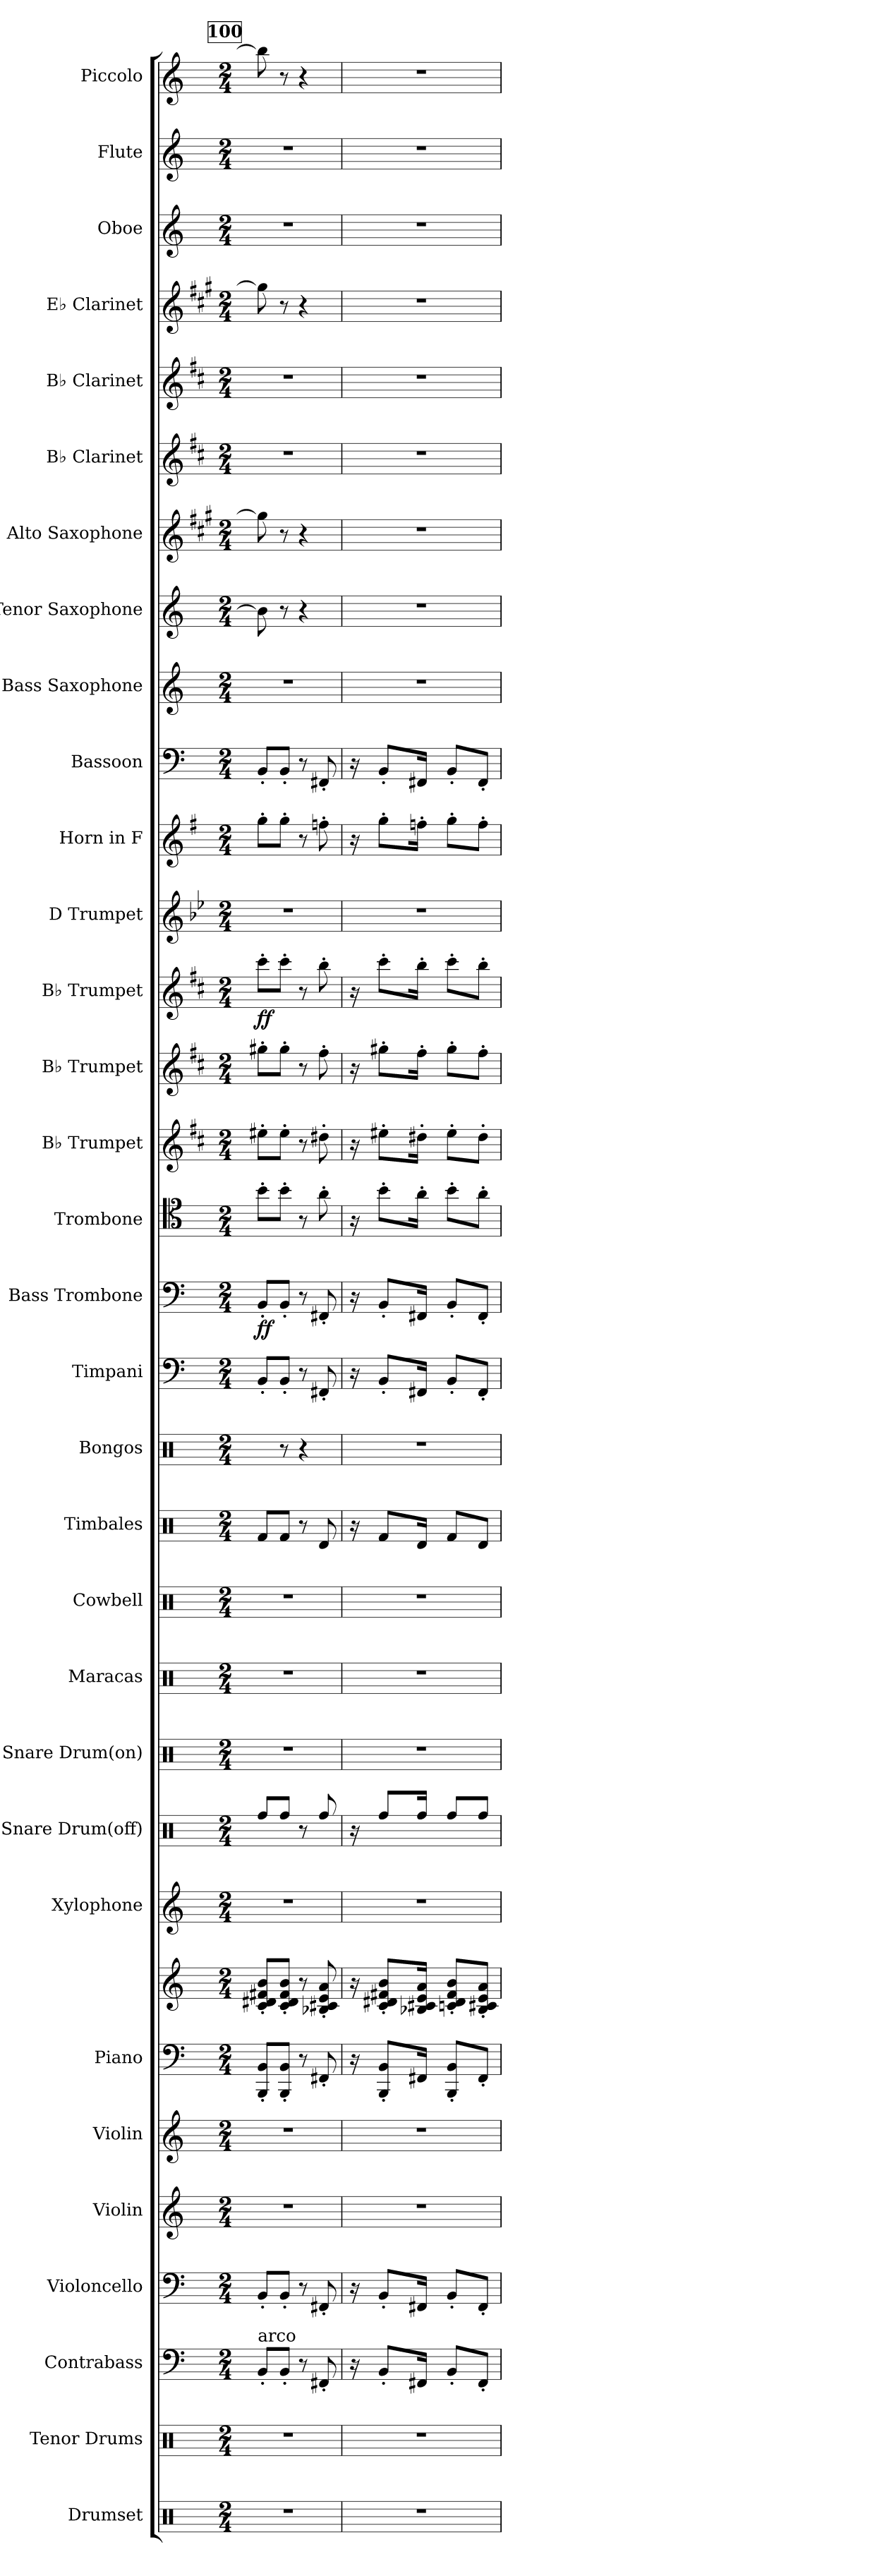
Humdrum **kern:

**kern	**kern	**kern	**kern	**kern	**kern	**kern	**kern	**kern	**kern	**kern	**kern	**kern	**kern	**kern	**kern	**kern	**dynam	**kern	**kern	**kern	**kern	**dynam	**kern	**kern	**kern	**kern	**kern	**kern	**kern	**kern	**kern	**kern	**kern	**kern
*part32	*part31	*part30	*part29	*part28	*part27	*part26	*part26	*part25	*part24	*part23	*part22	*part21	*part20	*part19	*part18	*part17	*part17	*part16	*part15	*part14	*part13	*part13	*part12	*part11	*part10	*part9	*part8	*part7	*part6	*part5	*part4	*part3	*part2	*part1
*staff33	*staff32	*staff31	*staff30	*staff29	*staff28	*staff27	*staff26	*staff25	*staff24	*staff23	*staff22	*staff21	*staff20	*staff19	*staff18	*staff17	*staff17	*staff16	*staff15	*staff14	*staff13	*staff13	*staff12	*staff11	*staff10	*staff9	*staff8	*staff7	*staff6	*staff5	*staff4	*staff3	*staff2	*staff1
*I"Drumset	*I"Tenor Drums	*I"Contrabass	*I"Violoncello	*I"Violin	*I"Violin	*I"Piano	*	*I"Xylophone	*I"Snare Drum(off)	*I"Snare Drum(on)	*I"Maracas	*I"Cowbell	*I"Timbales	*I"Bongos	*I"Timpani	*I"Bass Trombone	*	*I"Trombone	*I"B♭ Trumpet	*I"B♭ Trumpet	*I"B♭ Trumpet	*	*I"D Trumpet	*I"Horn in F	*I"Bassoon	*I"Bass Saxophone	*I"Tenor Saxophone	*I"Alto Saxophone	*I"B♭ Clarinet	*I"B♭ Clarinet	*I"E♭ Clarinet	*I"Oboe	*I"Flute	*I"Piccolo
*I'Drs.	*I'T.D.	*I'Cb.	*I'Vc.	*I'Vln.	*I'Vln.	*I'Pno.	*	*I'Xyl.	*	*I'Sn. Dr.	*I'Mrcs.	*I'Cowbell	*I'Timb.	*I'Bongos	*I'Timp.	*I'B. Tbn.	*	*I'Tbn.	*I'B♭ Tpt.	*I'B♭ Tpt.	*I'B♭ Tpt.	*	*I'D Tpt.	*	*I'Bsn.	*I'B. Sax.	*I'T. Sax.	*I'A. Sax.	*I'B♭ Cl.	*I'B♭ Cl.	*I'E♭ Cl.	*I'Ob.	*I'Fl.	*I'Picc.
*clefX	*clefX	*clefF4	*clefF4	*clefG2	*clefG2	*clefF4	*clefG2	*clefG2	*clefX	*clefX	*clefX	*clefX	*clefX	*clefX	*clefF4	*clefF4	*	*clefC4	*clefG2	*clefG2	*clefG2	*	*clefG2	*clefG2	*clefF4	*clefG2	*clefG2	*clefG2	*clefG2	*clefG2	*clefG2	*clefG2	*clefG2	*clefG2
*	*	*ITrd7c12	*	*	*	*	*	*ITrd-7c-12	*	*	*	*	*	*	*	*	*	*	*ITrd1c2	*ITrd1c2	*ITrd1c2	*	*ITrd-1c-2	*ITrd4c7	*	*ITrd15c26	*ITrd8c14	*ITrd5c9	*ITrd1c2	*ITrd1c2	*ITrd-2c-3	*	*	*ITrd-7c-12
*k[]	*k[]	*k[]	*k[]	*k[]	*k[]	*k[]	*k[]	*k[]	*k[]	*k[]	*k[]	*k[]	*k[]	*k[]	*k[]	*k[]	*	*k[]	*k[]	*k[]	*k[]	*	*k[]	*k[]	*k[]	*k[]	*k[]	*k[]	*k[]	*k[]	*k[]	*k[]	*k[]	*k[]
*M2/4	*M2/4	*M2/4	*M2/4	*M2/4	*M2/4	*M2/4	*M2/4	*M2/4	*M2/4	*M2/4	*M2/4	*M2/4	*M2/4	*M2/4	*M2/4	*M2/4	*	*M2/4	*M2/4	*M2/4	*M2/4	*	*M2/4	*M2/4	*M2/4	*M2/4	*M2/4	*M2/4	*M2/4	*M2/4	*M2/4	*M2/4	*M2/4	*M2/4
!!LO:REH:place=s1:a:B:fs=14:t=100
=43	=43	=43	=43	=43	=43	=43	=43	=43	=43	=43	=43	=43	=43	=43	=43	=43	=43	=43	=43	=43	=43	=43	=43	=43	=43	=43	=43	=43	=43	=43	=43	=43	=43	=43
!	!	!LO:TX:a:t=arco	!	!	!	!	!	!	!	!	!	!	!	!	!	!	!	!	!	!	!	!	!	!	!	!	!	!	!	!	!	!	!	!
!	!	!	!	!	!	!	!	!	!	!	!	!	!	!	!	!	!LO:DY:b	!	!	!	!	!LO:DY:b	!	!	!	!	!	!	!	!	!	!	!	!
2r	2r	8BBB'/L	8BB'/L	2r	2r	8BBB/' 8BB/'L	8c/' 8d#X/' 8f#X/' 8b/'L	2r	8Rff/L	2r	2r	2r	8Rf/L	8R/	8BB'/L	8BB'/L	ff	8b'\L	8dd#X'\L	8ff#X'\L	8bb'\L	ff	2r	8cc'\L	8BB'/L	2r	8B\]	8b\]	2r	2r	8bb\]	2r	2r	8bbb\]
.	.	8BBB'/J	8BB'/J	.	.	8BBB/' 8BB/'J	8c/' 8d#/' 8f#/' 8b/'J	.	8Rff/J	.	.	.	8Rf/J	8r	8BB'/J	8BB'/J	.	8b'\J	8dd#'\J	8ff#'\J	8bb'\J	.	.	8cc'\J	8BB'/J	.	8r	8r	.	.	8r	.	.	8r
.	.	8r	8r	.	.	8r	8r	.	8r	.	.	.	8r	4r	8r	8r	.	8r	8r	8r	8r	.	.	8r	8r	.	4r	4r	.	.	4r	.	.	4r
.	.	8FFF#X'/	8FF#X'/	.	.	8FF#X'/	8B-X/' 8c#X/' 8e/' 8a/'	.	8Rff/	.	.	.	8Rd/	.	8FF#X'/	8FF#X'/	.	8a'\	8cc#X'\	8ee'\	8aa'\	.	.	8b-X'\	8FF#X'/	.	.	.	.	.	.	.	.	.
=44	=44	=44	=44	=44	=44	=44	=44	=44	=44	=44	=44	=44	=44	=44	=44	=44	=44	=44	=44	=44	=44	=44	=44	=44	=44	=44	=44	=44	=44	=44	=44	=44	=44	=44
2r	2r	16r	16r	2r	2r	16r	16r	2r	16r	2r	2r	2r	16r	2r	16r	16r	.	16r	16r	16r	16r	.	2r	16r	16r	2r	2r	2r	2r	2r	2r	2r	2r	2r
.	.	8BBB'/L	8BB'/L	.	.	8BBB/' 8BB/'L	8c/' 8d#X/' 8f#X/' 8b/'L	.	8Rff/L	.	.	.	8Rf/L	.	8BB'/L	8BB'/L	.	8b'\L	8dd#X'\L	8ff#X'\L	8bb'\L	.	.	8cc'\L	8BB'/L	.	.	.	.	.	.	.	.	.
.	.	16FFF#X/Jk	16FF#X/Jk	.	.	16FF#X/Jk	16B-X/ 16c#X/ 16e/ 16a/Jk	.	16Rff/Jk	.	.	.	16Rd/Jk	.	16FF#X/Jk	16FF#X/Jk	.	16a'\Jk	16cc#X'\Jk	16ee'\Jk	16aa'\Jk	.	.	16b-X'\Jk	16FF#X/Jk	.	.	.	.	.	.	.	.	.
.	.	8BBB'/L	8BB'/L	.	.	8BBB/' 8BB/'L	8cn/' 8d#/' 8f#/' 8b/'L	.	8Rff/L	.	.	.	8Rf/L	.	8BB'/L	8BB'/L	.	8b'\L	8dd#'\L	8ff#'\L	8bb'\L	.	.	8cc'\L	8BB'/L	.	.	.	.	.	.	.	.	.
.	.	8FFF#'/J	8FF#'/J	.	.	8FF#'/J	8B-/' 8c#X/' 8e/' 8a/'J	.	8Rff/J	.	.	.	8Rd/J	.	8FF#'/J	8FF#'/J	.	8a'\J	8cc#'\J	8ee'\J	8aa'\J	.	.	8b-'\J	8FF#'/J	.	.	.	.	.	.	.	.	.
=	=	=	=	=	=	=	=	=	=	=	=	=	=	=	=	=	=	=	=	=	=	=	=	=	=	=	=	=	=	=	=	=	=	=
*-	*-	*-	*-	*-	*-	*-	*-	*-	*-	*-	*-	*-	*-	*-	*-	*-	*-	*-	*-	*-	*-	*-	*-	*-	*-	*-	*-	*-	*-	*-	*-	*-	*-	*-
